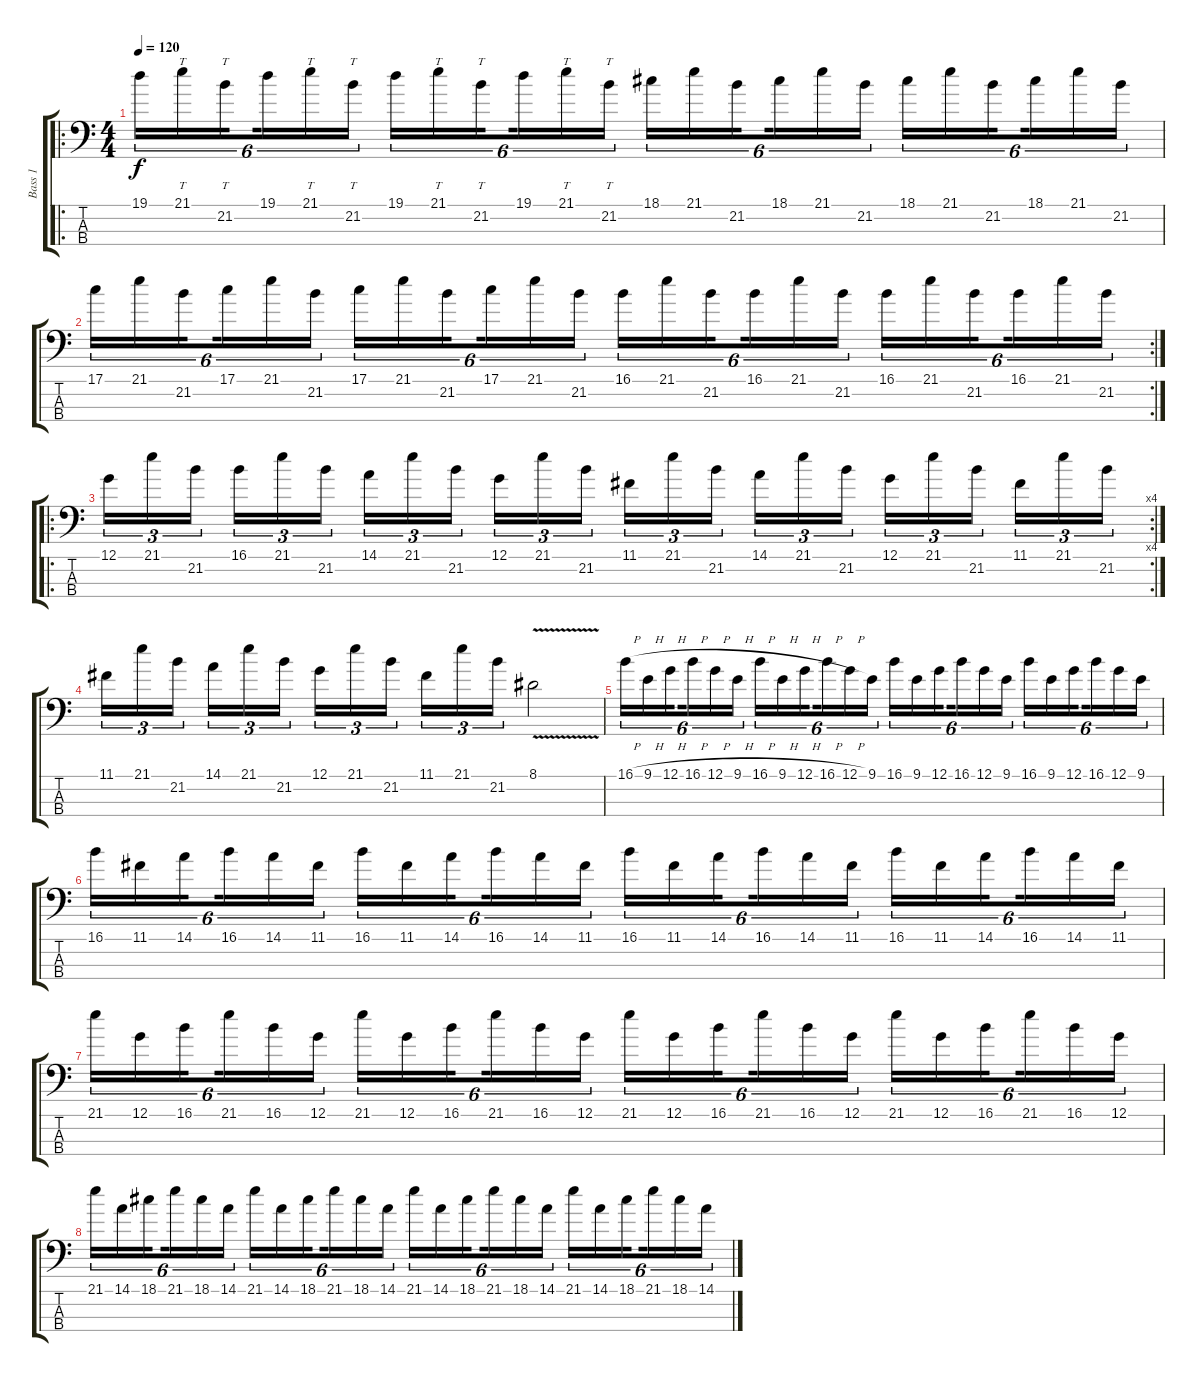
\track ("Bass 1" "Bass 1") {solo instrument electricbassfinger}
\staff {score tabs}
\tuning (G2 D2 A1 E1) {hide}
\ro
\ts (4 4)
\tempo 120
\clef f4
\ks c
19.1.16{tu (6 4) dy f} 21.1.16{tt tu (6 4)} 21.2.16{tt tu (6 4) beam splitsecondary} 19.1.16{tu (6 4)} 21.1.16{tt tu (6 4)} 21.2.16{tt tu (6 4)} 19.1.16{tu (6 4)} 21.1.16{tt tu (6 4)} 21.2.16{tt tu (6 4) beam splitsecondary} 19.1.16{tu (6 4)} 21.1.16{tt tu (6 4)} 21.2.16{tt tu (6 4)} 18.1.16{tu (6 4)} 21.1.16{tu (6 4)} 21.2.16{tu (6 4) beam splitsecondary} 18.1.16{tu (6 4)} 21.1.16{tu (6 4)} 21.2.16{tu (6 4)} 18.1.16{tu (6 4)} 21.1.16{tu (6 4)} 21.2.16{tu (6 4) beam splitsecondary} 18.1.16{tu (6 4)} 21.1.16{tu (6 4)} 21.2.16{tu (6 4)} |
\rc 2
17.1.16{tu (6 4)} 21.1.16{tu (6 4)} 21.2.16{tu (6 4) beam splitsecondary} 17.1.16{tu (6 4)} 21.1.16{tu (6 4)} 21.2.16{tu (6 4)} 17.1.16{tu (6 4)} 21.1.16{tu (6 4)} 21.2.16{tu (6 4) beam splitsecondary} 17.1.16{tu (6 4)} 21.1.16{tu (6 4)} 21.2.16{tu (6 4)} 16.1.16{tu (6 4)} 21.1.16{tu (6 4)} 21.2.16{tu (6 4) beam splitsecondary} 16.1.16{tu (6 4)} 21.1.16{tu (6 4)} 21.2.16{tu (6 4)} 16.1.16{tu (6 4)} 21.1.16{tu (6 4)} 21.2.16{tu (6 4) beam splitsecondary} 16.1.16{tu (6 4)} 21.1.16{tu (6 4)} 21.2.16{tu (6 4)} |
\ro
\rc 4
12.1.16{tu (3 2)} 21.1.16{tu (3 2)} 21.2.16{tu (3 2) beam splitsecondary} 16.1.16{tu (3 2)} 21.1.16{tu (3 2)} 21.2.16{tu (3 2)} 14.1.16{tu (3 2)} 21.1.16{tu (3 2)} 21.2.16{tu (3 2) beam splitsecondary} 12.1.16{tu (3 2)} 21.1.16{tu (3 2)} 21.2.16{tu (3 2)} 11.1.16{tu (3 2)} 21.1.16{tu (3 2)} 21.2.16{tu (3 2) beam splitsecondary} 14.1.16{tu (3 2)} 21.1.16{tu (3 2)} 21.2.16{tu (3 2)} 12.1.16{tu (3 2)} 21.1.16{tu (3 2)} 21.2.16{tu (3 2) beam splitsecondary} 11.1.16{tu (3 2)} 21.1.16{tu (3 2)} 21.2.16{tu (3 2)} |
11.1.16{tu (3 2)} 21.1.16{tu (3 2)} 21.2.16{tu (3 2) beam splitsecondary} 14.1.16{tu (3 2)} 21.1.16{tu (3 2)} 21.2.16{tu (3 2)} 12.1.16{tu (3 2)} 21.1.16{tu (3 2)} 21.2.16{tu (3 2) beam splitsecondary} 11.1.16{tu (3 2)} 21.1.16{tu (3 2)} 21.2.16{tu (3 2)} 8.1{v}.2 |
16.1{h}.16{tu (6 4)} 9.1{h}.16{tu (6 4)} 12.1{h}.16{tu (6 4) beam splitsecondary} 16.1{h}.16{tu (6 4)} 12.1{h}.16{tu (6 4)} 9.1{h}.16{tu (6 4)} 16.1{h}.16{tu (6 4)} 9.1{h}.16{tu (6 4)} 12.1{h}.16{tu (6 4) beam splitsecondary} 16.1{h}.16{tu (6 4)} 12.1{h}.16{tu (6 4)} 9.1.16{tu (6 4)} 16.1.16{tu (6 4)} 9.1.16{tu (6 4)} 12.1.16{tu (6 4) beam splitsecondary} 16.1.16{tu (6 4)} 12.1.16{tu (6 4)} 9.1.16{tu (6 4)} 16.1.16{tu (6 4)} 9.1.16{tu (6 4)} 12.1.16{tu (6 4) beam splitsecondary} 16.1.16{tu (6 4)} 12.1.16{tu (6 4)} 9.1.16{tu (6 4)} |
16.1.16{tu (6 4)} 11.1.16{tu (6 4)} 14.1.16{tu (6 4) beam splitsecondary} 16.1.16{tu (6 4)} 14.1.16{tu (6 4)} 11.1.16{tu (6 4)} 16.1.16{tu (6 4)} 11.1.16{tu (6 4)} 14.1.16{tu (6 4) beam splitsecondary} 16.1.16{tu (6 4)} 14.1.16{tu (6 4)} 11.1.16{tu (6 4)} 16.1.16{tu (6 4)} 11.1.16{tu (6 4)} 14.1.16{tu (6 4) beam splitsecondary} 16.1.16{tu (6 4)} 14.1.16{tu (6 4)} 11.1.16{tu (6 4)} 16.1.16{tu (6 4)} 11.1.16{tu (6 4)} 14.1.16{tu (6 4) beam splitsecondary} 16.1.16{tu (6 4)} 14.1.16{tu (6 4)} 11.1.16{tu (6 4)} |
21.1.16{tu (6 4)} 12.1.16{tu (6 4)} 16.1.16{tu (6 4) beam splitsecondary} 21.1.16{tu (6 4)} 16.1.16{tu (6 4)} 12.1.16{tu (6 4)} 21.1.16{tu (6 4)} 12.1.16{tu (6 4)} 16.1.16{tu (6 4) beam splitsecondary} 21.1.16{tu (6 4)} 16.1.16{tu (6 4)} 12.1.16{tu (6 4)} 21.1.16{tu (6 4)} 12.1.16{tu (6 4)} 16.1.16{tu (6 4) beam splitsecondary} 21.1.16{tu (6 4)} 16.1.16{tu (6 4)} 12.1.16{tu (6 4)} 21.1.16{tu (6 4)} 12.1.16{tu (6 4)} 16.1.16{tu (6 4) beam splitsecondary} 21.1.16{tu (6 4)} 16.1.16{tu (6 4)} 12.1.16{tu (6 4)} |
21.1.16{tu (6 4)} 14.1.16{tu (6 4)} 18.1.16{tu (6 4) beam splitsecondary} 21.1.16{tu (6 4)} 18.1.16{tu (6 4)} 14.1.16{tu (6 4)} 21.1.16{tu (6 4)} 14.1.16{tu (6 4)} 18.1.16{tu (6 4) beam splitsecondary} 21.1.16{tu (6 4)} 18.1.16{tu (6 4)} 14.1.16{tu (6 4)} 21.1.16{tu (6 4)} 14.1.16{tu (6 4)} 18.1.16{tu (6 4) beam splitsecondary} 21.1.16{tu (6 4)} 18.1.16{tu (6 4)} 14.1.16{tu (6 4)} 21.1.16{tu (6 4)} 14.1.16{tu (6 4)} 18.1.16{tu (6 4) beam splitsecondary} 21.1.16{tu (6 4)} 18.1.16{tu (6 4)} 14.1.16{tu (6 4)}
